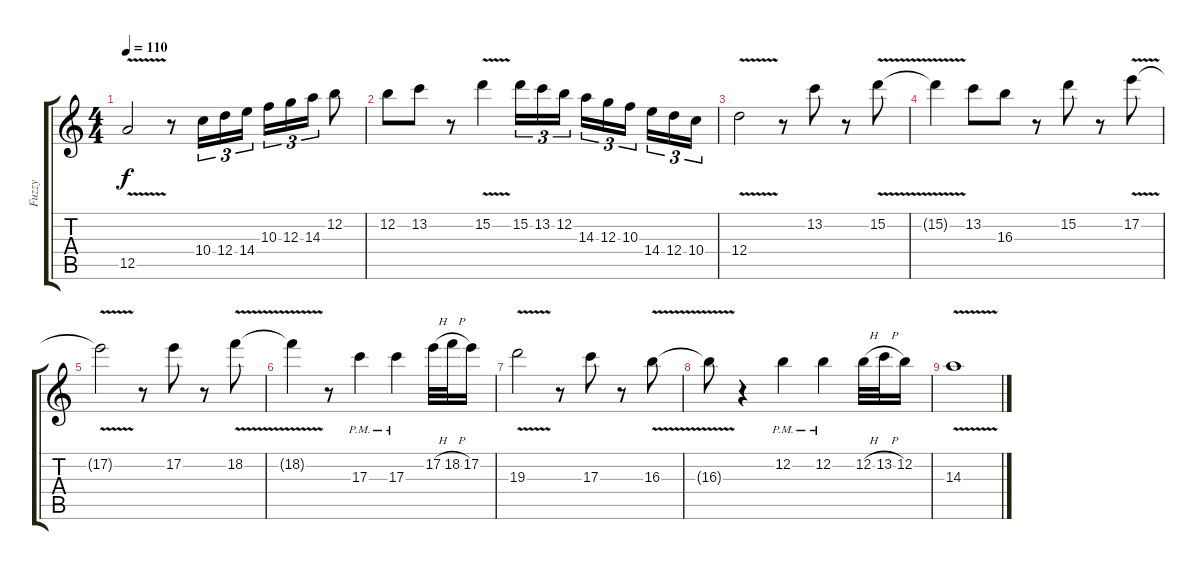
\track ("Fuzzy" "Fuzzy") {instrument distortionguitar}
\staff {score tabs}
\tuning (E4 B3 G3 D3 A2 E2) {hide}
\ts (4 4)
\tempo 110
\clef g2
\ks c
12.5{v}.2{dy f} r.8 10.4.16{tu (3 2)} 12.4.16{tu (3 2)} 14.4.16{tu (3 2)} 10.3.16{tu (3 2)} 12.3.16{tu (3 2)} 14.3.16{tu (3 2)} 12.2.8 |
12.2.8 13.2.8 r.8 15.2{v}.4 15.2.16{tu (3 2)} 13.2.16{tu (3 2)} 12.2.16{tu (3 2)} 14.3.16{tu (3 2)} 12.3.16{tu (3 2)} 10.3.16{tu (3 2)} 14.4.16{tu (3 2)} 12.4.16{tu (3 2)} 10.4.16{tu (3 2)} |
12.4{v}.2 r.8 13.2.8 r.8 15.2{v}.8 |
15.2{t}.4 13.2.8 16.3.8 r.8 15.2.8 r.8 17.2{v}.8 |
17.2{t}.2 r.8 17.2.8 r.8 18.2{v}.8 |
18.2{t}.4 r.8 17.3{pm}.4 17.3{pm}.4 17.2{h}.32 18.2{h}.32 17.2.16 |
19.3{v}.2 r.8 17.3.8 r.8 16.3{v}.8 |
16.3{t}.8 r.4 12.2{pm}.4 12.2{pm}.4 12.2{h}.32 13.2{h}.32 12.2.16 |
14.3{v}.1
